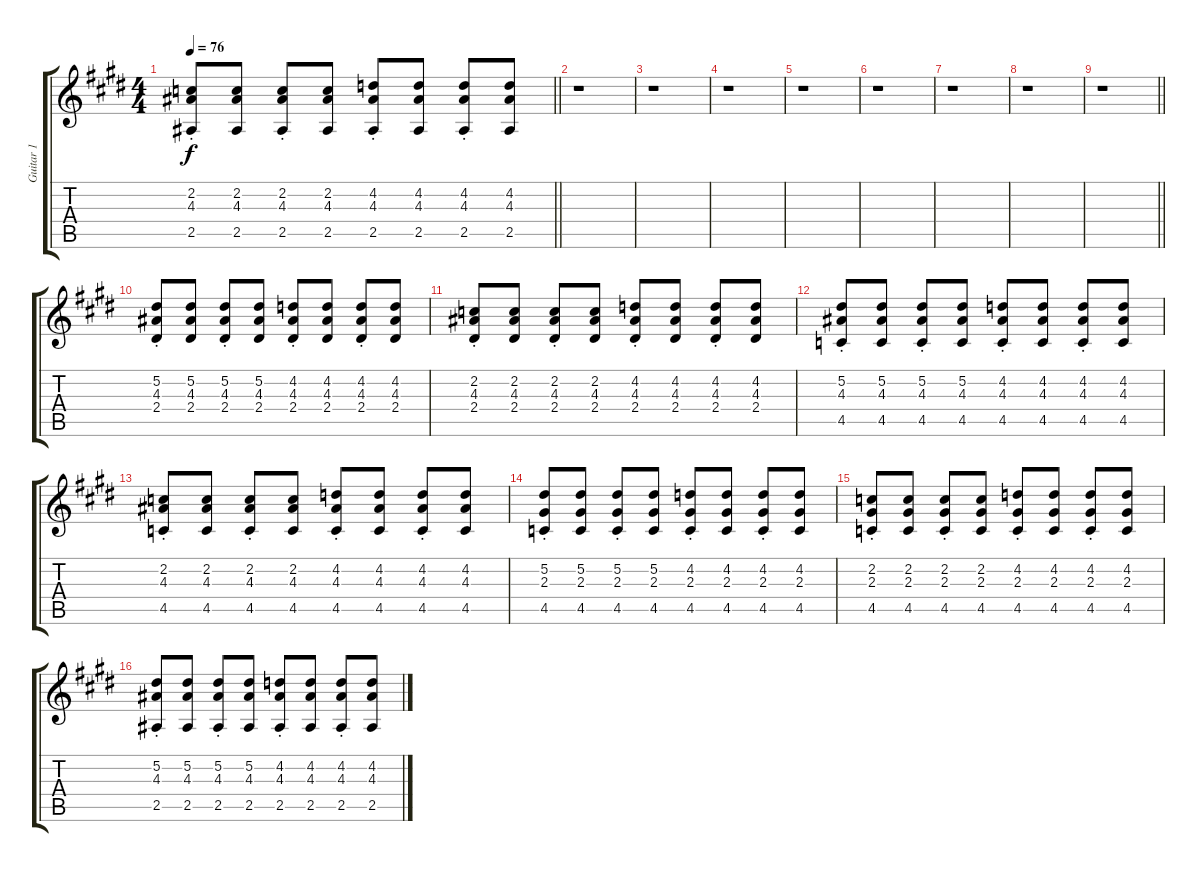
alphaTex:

\track ("Guitar 1" "Guitar 1") {instrument electricguitarclean}
\staff {score tabs}
\tuning (Eb4 Bb3 Gb3 Db3 Ab2 Eb2) {hide}
\ts (4 4)
\tempo 76
\clef g2
\barLineRight lightlight
\ks c#minor
(2.2{st} 4.3{st} 2.5{st}).8{dy f} (2.2 4.3 2.5).8 (2.2{st} 4.3{st} 2.5{st}).8 (2.2 4.3 2.5).8 (4.2{st} 4.3{st} 2.5{st}).8 (4.2 4.3 2.5).8 (4.2{st} 4.3{st} 2.5{st}).8 (4.2 4.3 2.5).8 |
\ks e
r.1 |
\ks c#minor
r.1 |
r.1 |
r.1 |
\ks e
r.1 |
\ks c#minor
r.1 |
r.1 |
\barLineRight lightlight
r.1 |
\ks e
(5.2{st} 4.3{st} 2.4{st}).8 (5.2 4.3 2.4).8 (5.2{st} 4.3{st} 2.4{st}).8 (5.2 4.3 2.4).8 (4.2{st} 4.3{st} 2.4{st}).8 (4.2 4.3 2.4).8 (4.2{st} 4.3{st} 2.4{st}).8 (4.2 4.3 2.4).8 |
\ks c#minor
(2.2{st} 4.3{st} 2.4{st}).8 (2.2 4.3 2.4).8 (2.2{st} 4.3{st} 2.4{st}).8 (2.2 4.3 2.4).8 (4.2{st} 4.3{st} 2.4{st}).8 (4.2 4.3 2.4).8 (4.2{st} 4.3{st} 2.4{st}).8 (4.2 4.3 2.4).8 |
(5.2{st} 4.3{st} 4.5{st}).8 (5.2 4.3 4.5).8 (5.2{st} 4.3{st} 4.5{st}).8 (5.2 4.3 4.5).8 (4.2{st} 4.3{st} 4.5{st}).8 (4.2 4.3 4.5).8 (4.2{st} 4.3{st} 4.5{st}).8 (4.2 4.3 4.5).8 |
(2.2{st} 4.3{st} 4.5{st}).8 (2.2 4.3 4.5).8 (2.2{st} 4.3{st} 4.5{st}).8 (2.2 4.3 4.5).8 (4.2{st} 4.3{st} 4.5{st}).8 (4.2 4.3 4.5).8 (4.2{st} 4.3{st} 4.5{st}).8 (4.2 4.3 4.5).8 |
\ks e
(5.2{st} 2.3{st} 4.5{st}).8 (5.2 2.3 4.5).8 (5.2{st} 2.3{st} 4.5{st}).8 (5.2 2.3 4.5).8 (4.2{st} 2.3{st} 4.5{st}).8 (4.2 2.3 4.5).8 (4.2{st} 2.3{st} 4.5{st}).8 (4.2 2.3 4.5).8 |
\ks c#minor
(2.2{st} 2.3{st} 4.5{st}).8 (2.2 2.3 4.5).8 (2.2{st} 2.3{st} 4.5{st}).8 (2.2 2.3 4.5).8 (4.2{st} 2.3{st} 4.5{st}).8 (4.2 2.3 4.5).8 (4.2{st} 2.3{st} 4.5{st}).8 (4.2 2.3 4.5).8 |
(5.2{st} 4.3{st} 2.5{st}).8 (5.2 4.3 2.5).8 (5.2{st} 4.3{st} 2.5{st}).8 (5.2 4.3 2.5).8 (4.2{st} 4.3{st} 2.5{st}).8 (4.2 4.3 2.5).8 (4.2{st} 4.3{st} 2.5{st}).8 (4.2 4.3 2.5).8
